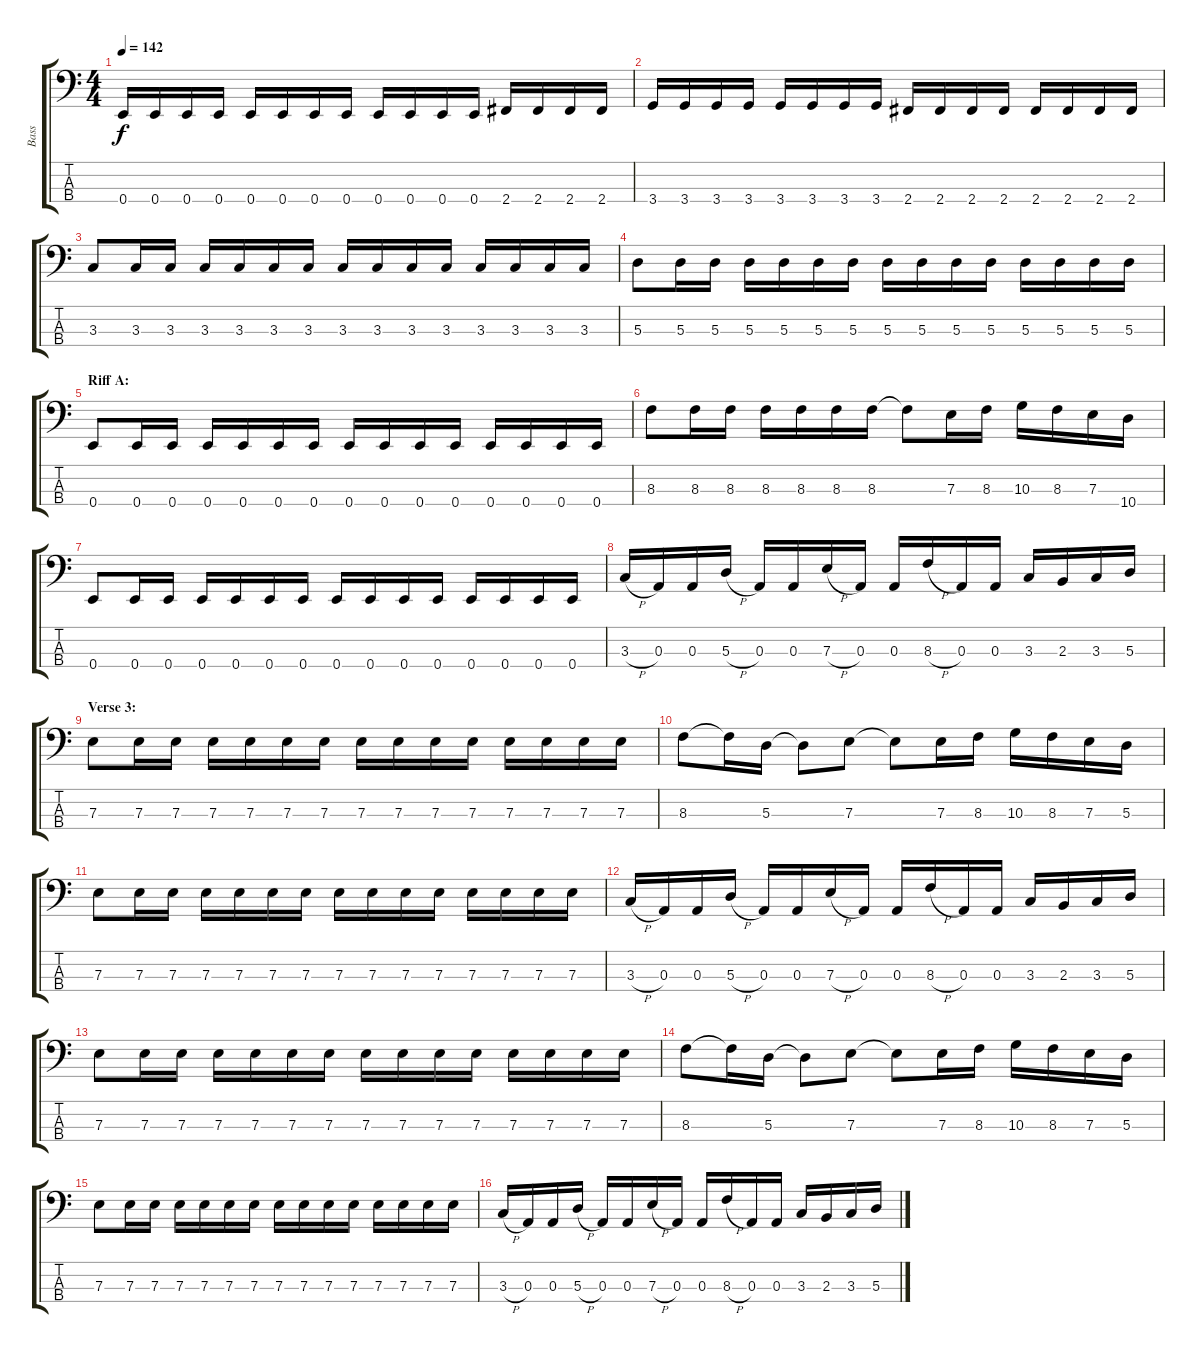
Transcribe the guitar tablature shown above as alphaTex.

\track ("Bass" "Bass") {instrument slapbass2}
\staff {score tabs}
\tuning (G2 D2 A1 E1) {hide}
\ts (4 4)
\tempo 142
\clef f4
\ks c
0.4.16{dy f} 0.4.16 0.4.16 0.4.16 0.4.16 0.4.16 0.4.16 0.4.16 0.4.16 0.4.16 0.4.16 0.4.16 2.4.16 2.4.16 2.4.16 2.4.16 |
3.4.16 3.4.16 3.4.16 3.4.16 3.4.16 3.4.16 3.4.16 3.4.16 2.4.16 2.4.16 2.4.16 2.4.16 2.4.16 2.4.16 2.4.16 2.4.16 |
3.3.8 3.3.16 3.3.16 3.3.16 3.3.16 3.3.16 3.3.16 3.3.16 3.3.16 3.3.16 3.3.16 3.3.16 3.3.16 3.3.16 3.3.16 |
5.3.8 5.3.16 5.3.16 5.3.16 5.3.16 5.3.16 5.3.16 5.3.16 5.3.16 5.3.16 5.3.16 5.3.16 5.3.16 5.3.16 5.3.16 |
\section ("" "Riff A:")
0.4.8 0.4.16 0.4.16 0.4.16 0.4.16 0.4.16 0.4.16 0.4.16 0.4.16 0.4.16 0.4.16 0.4.16 0.4.16 0.4.16 0.4.16 |
8.3.8 8.3.16 8.3.16 8.3.16 8.3.16 8.3.16 8.3.16 8.3{t}.8 7.3.16 8.3.16 10.3.16 8.3.16 7.3.16 10.4.16 |
0.4.8 0.4.16 0.4.16 0.4.16 0.4.16 0.4.16 0.4.16 0.4.16 0.4.16 0.4.16 0.4.16 0.4.16 0.4.16 0.4.16 0.4.16 |
3.3{h}.16 0.3.16 0.3.16 5.3{h}.16 0.3.16 0.3.16 7.3{h}.16 0.3.16 0.3.16 8.3{h}.16 0.3.16 0.3.16 3.3.16 2.3.16 3.3.16 5.3.16 |
\section ("" "Verse 3:")
7.3.8 7.3.16 7.3.16 7.3.16 7.3.16 7.3.16 7.3.16 7.3.16 7.3.16 7.3.16 7.3.16 7.3.16 7.3.16 7.3.16 7.3.16 |
8.3.8 8.3{t}.16 5.3.16 5.3{t}.8 7.3.8 7.3{t}.8 7.3.16 8.3.16 10.3.16 8.3.16 7.3.16 5.3.16 |
7.3.8 7.3.16 7.3.16 7.3.16 7.3.16 7.3.16 7.3.16 7.3.16 7.3.16 7.3.16 7.3.16 7.3.16 7.3.16 7.3.16 7.3.16 |
3.3{h}.16 0.3.16 0.3.16 5.3{h}.16 0.3.16 0.3.16 7.3{h}.16 0.3.16 0.3.16 8.3{h}.16 0.3.16 0.3.16 3.3.16 2.3.16 3.3.16 5.3.16 |
7.3.8 7.3.16 7.3.16 7.3.16 7.3.16 7.3.16 7.3.16 7.3.16 7.3.16 7.3.16 7.3.16 7.3.16 7.3.16 7.3.16 7.3.16 |
8.3.8 8.3{t}.16 5.3.16 5.3{t}.8 7.3.8 7.3{t}.8 7.3.16 8.3.16 10.3.16 8.3.16 7.3.16 5.3.16 |
7.3.8 7.3.16 7.3.16 7.3.16 7.3.16 7.3.16 7.3.16 7.3.16 7.3.16 7.3.16 7.3.16 7.3.16 7.3.16 7.3.16 7.3.16 |
3.3{h}.16 0.3.16 0.3.16 5.3{h}.16 0.3.16 0.3.16 7.3{h}.16 0.3.16 0.3.16 8.3{h}.16 0.3.16 0.3.16 3.3.16 2.3.16 3.3.16 5.3.16
